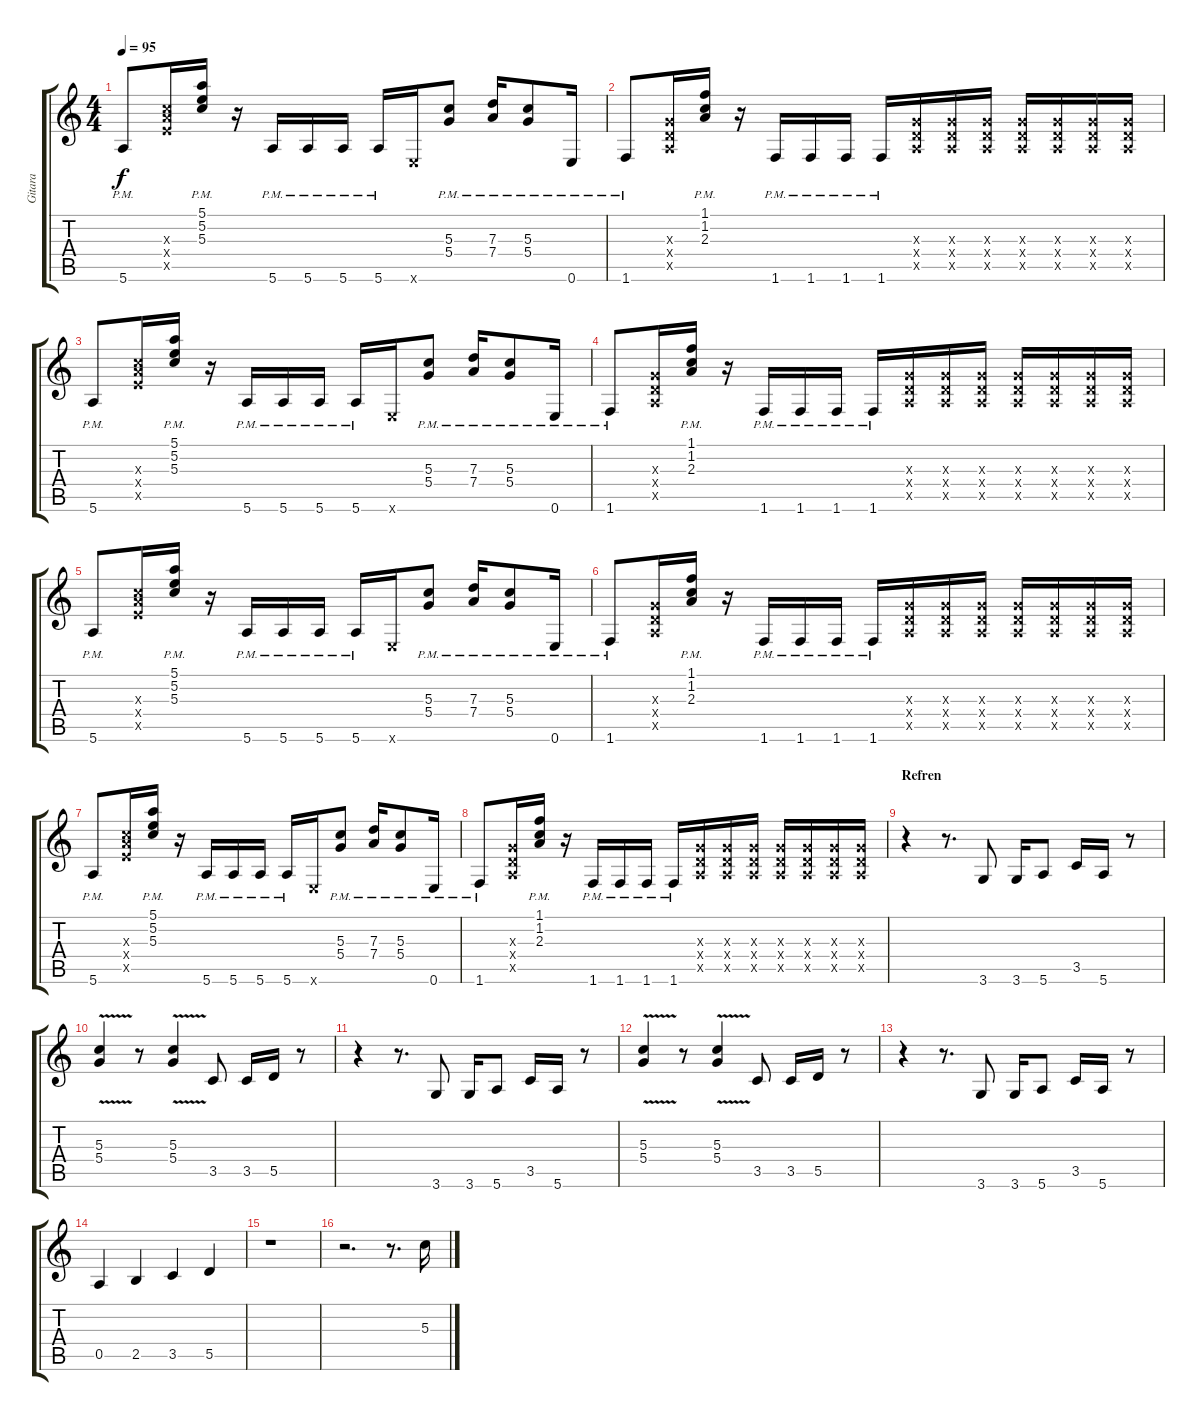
\track ("Gitara" "Gitara") {instrument distortionguitar}
\staff {score tabs}
\tuning (E4 B3 G3 D3 A2 E2) {hide}
\ts (4 4)
\tempo 95
\clef g2
\ks c
5.6{pm}.8{dy f volume 13} (5.3{x} 7.4{x} 7.5{x}).16 (5.1{pm} 5.2{pm} 5.3{pm}).16 r.16 5.6{pm}.16 5.6{pm}.16 5.6{pm}.16 5.6{pm}.16 0.6{x}.16 (5.3{pm} 5.4{pm}).8 (7.3{pm} 7.4{pm}).16 (5.3{pm} 5.4{pm}).8 0.6{pm}.16 |
1.6{pm}.8 (0.3{x} 0.4{x} 0.5{x}).16 (1.1{pm} 1.2{pm} 2.3{pm}).16 r.16 1.6{pm}.16 1.6{pm}.16 1.6{pm}.16 1.6{pm}.16 (0.3{x} 0.4{x} 0.5{x}).16{volume 6} (0.3{x} 0.4{x} 0.5{x}).16{volume 6} (0.3{x} 0.4{x} 0.5{x}).16{volume 6} (0.3{x} 0.4{x} 0.5{x}).16{volume 6} (0.3{x} 0.4{x} 0.5{x}).16{volume 6} (0.3{x} 0.4{x} 0.5{x}).16{volume 6} (0.3{x} 0.4{x} 0.5{x}).16{volume 6} |
5.6{pm}.8{volume 13} (5.3{x} 7.4{x} 7.5{x}).16 (5.1{pm} 5.2{pm} 5.3{pm}).16 r.16 5.6{pm}.16 5.6{pm}.16 5.6{pm}.16 5.6{pm}.16 0.6{x}.16 (5.3{pm} 5.4{pm}).8 (7.3{pm} 7.4{pm}).16 (5.3{pm} 5.4{pm}).8 0.6{pm}.16 |
1.6{pm}.8 (0.3{x} 0.4{x} 0.5{x}).16 (1.1{pm} 1.2{pm} 2.3{pm}).16 r.16 1.6{pm}.16 1.6{pm}.16 1.6{pm}.16 1.6{pm}.16 (0.3{x} 0.4{x} 0.5{x}).16{volume 6} (0.3{x} 0.4{x} 0.5{x}).16{volume 6} (0.3{x} 0.4{x} 0.5{x}).16{volume 6} (0.3{x} 0.4{x} 0.5{x}).16{volume 6} (0.3{x} 0.4{x} 0.5{x}).16{volume 6} (0.3{x} 0.4{x} 0.5{x}).16{volume 6} (0.3{x} 0.4{x} 0.5{x}).16{volume 6} |
5.6{pm}.8{volume 13} (5.3{x} 7.4{x} 7.5{x}).16 (5.1{pm} 5.2{pm} 5.3{pm}).16 r.16 5.6{pm}.16 5.6{pm}.16 5.6{pm}.16 5.6{pm}.16 0.6{x}.16 (5.3{pm} 5.4{pm}).8 (7.3{pm} 7.4{pm}).16 (5.3{pm} 5.4{pm}).8 0.6{pm}.16 |
1.6{pm}.8 (0.3{x} 0.4{x} 0.5{x}).16 (1.1{pm} 1.2{pm} 2.3{pm}).16 r.16 1.6{pm}.16 1.6{pm}.16 1.6{pm}.16 1.6{pm}.16 (0.3{x} 0.4{x} 0.5{x}).16{volume 6} (0.3{x} 0.4{x} 0.5{x}).16{volume 6} (0.3{x} 0.4{x} 0.5{x}).16{volume 6} (0.3{x} 0.4{x} 0.5{x}).16{volume 6} (0.3{x} 0.4{x} 0.5{x}).16{volume 6} (0.3{x} 0.4{x} 0.5{x}).16{volume 6} (0.3{x} 0.4{x} 0.5{x}).16{volume 6} |
5.6{pm}.8{volume 13} (5.3{x} 7.4{x} 7.5{x}).16 (5.1{pm} 5.2{pm} 5.3{pm}).16 r.16 5.6{pm}.16 5.6{pm}.16 5.6{pm}.16 5.6{pm}.16 0.6{x}.16 (5.3{pm} 5.4{pm}).8 (7.3{pm} 7.4{pm}).16 (5.3{pm} 5.4{pm}).8 0.6{pm}.16 |
1.6{pm}.8 (0.3{x} 0.4{x} 0.5{x}).16 (1.1{pm} 1.2{pm} 2.3{pm}).16 r.16 1.6{pm}.16 1.6{pm}.16 1.6{pm}.16 1.6{pm}.16 (0.3{x} 0.4{x} 0.5{x}).16{volume 6} (0.3{x} 0.4{x} 0.5{x}).16{volume 6} (0.3{x} 0.4{x} 0.5{x}).16{volume 6} (0.3{x} 0.4{x} 0.5{x}).16{volume 6} (0.3{x} 0.4{x} 0.5{x}).16{volume 6} (0.3{x} 0.4{x} 0.5{x}).16{volume 6} (0.3{x} 0.4{x} 0.5{x}).16{volume 6} |
\section ("" "Refren")
r.4{volume 13} r.8{d} 3.6.8 3.6.16 5.6.8 3.5.16 5.6.16 r.8 |
(5.3{v} 5.4).4 r.8 (5.3{v} 5.4).4 3.5.8 3.5.16 5.5.16 r.8 |
r.4 r.8{d} 3.6.8 3.6.16 5.6.8 3.5.16 5.6.16 r.8 |
(5.3{v} 5.4).4 r.8 (5.3{v} 5.4).4 3.5.8 3.5.16 5.5.16 r.8 |
r.4 r.8{d} 3.6.8 3.6.16 5.6.8 3.5.16 5.6.16 r.8 |
0.5.4 2.5.4 3.5.4 5.5.4 |
r.1 |
r.2{d} r.8{d} 5.3.16
